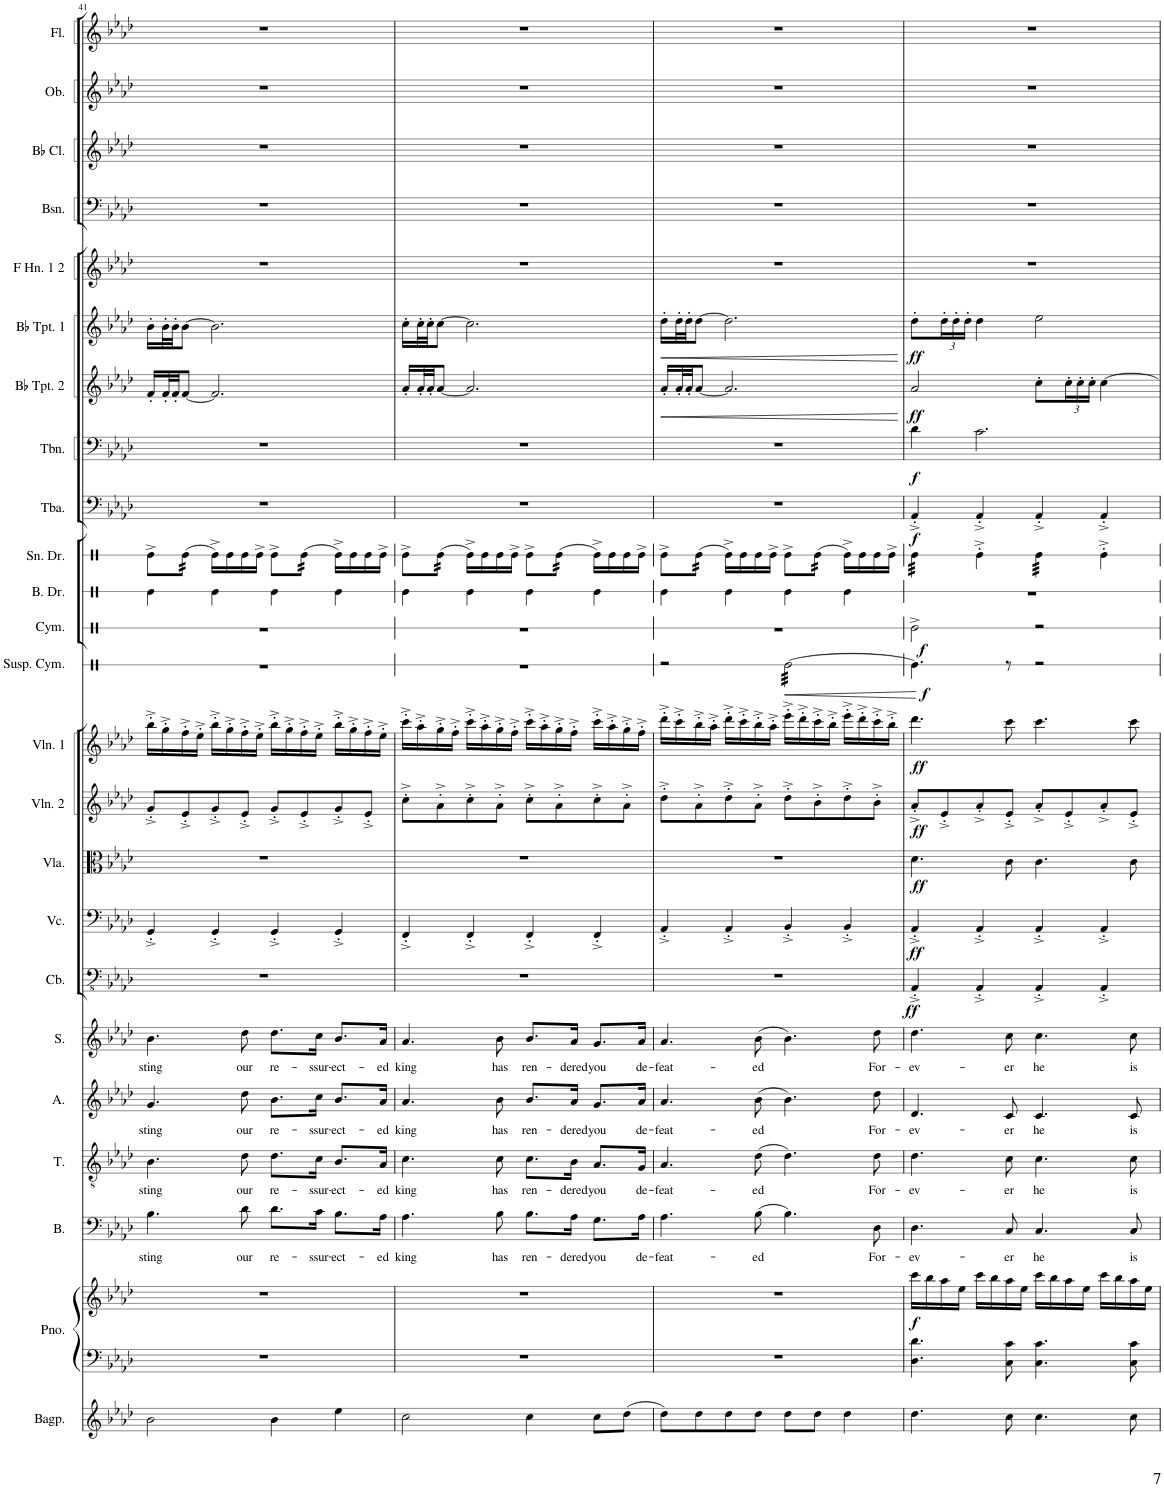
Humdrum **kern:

**kern	**kern	**kern	**dynam	**kern	**text	**kern	**text	**kern	**text	**kern	**text	**kern	**dynam	**kern	**dynam	**kern	**dynam	**kern	**dynam	**kern	**dynam	**kern	**dynam	**kern	**dynam	**kern	**kern	**kern	**dynam	**kern	**dynam	**kern	**dynam	**kern	**dynam	**kern	**kern	**kern	**kern	**kern
*part24	*part23	*part23	*part23	*part22	*part22	*part21	*part21	*part20	*part20	*part19	*part19	*part18	*part18	*part17	*part17	*part16	*part16	*part15	*part15	*part14	*part14	*part13	*part13	*part12	*part12	*part11	*part10	*part9	*part9	*part8	*part8	*part7	*part7	*part6	*part6	*part5	*part4	*part3	*part2	*part1
*staff25	*staff24	*staff23	*staff23/24	*staff22	*staff22	*staff21	*staff21	*staff20	*staff20	*staff19	*staff19	*staff18	*staff18	*staff17	*staff17	*staff16	*staff16	*staff15	*staff15	*staff14	*staff14	*staff13	*staff13	*staff12	*staff12	*staff11	*staff10	*staff9	*staff9	*staff8	*staff8	*staff7	*staff7	*staff6	*staff6	*staff5	*staff4	*staff3	*staff2	*staff1
*I"Bagpipe	*I"Piano	*	*	*I"Bass	*	*I"Tenor	*	*I"Alto	*	*I"Soprano	*	*I"Contrabass	*	*I"Violoncello	*	*I"Viola	*	*I"Violin 2	*	*I"Violin 1	*	*I"Suspended Cymbal	*	*I"Cymbal	*	*I"Bass Drum	*I"Snare Drum	*I"Tuba	*	*I"Trombone	*	*I"Bb Trumpet 2	*	*I"Bb Trumpet 1	*	*I"F Horn 1 &amp; 2	*I"Bassoon	*I"Bb Clarinet	*I"Oboe	*I"Flute
*I'Bagp.	*I'Pno.	*	*	*I'B.	*	*I'T.	*	*I'A.	*	*I'S.	*	*I'Cb.	*	*I'Vc.	*	*I'Vla.	*	*I'Vln. 2	*	*I'Vln. 1	*	*I'Susp. Cym.	*	*I'Cym.	*	*I'B. Dr.	*I'Sn. Dr.	*I'Tba.	*	*I'Tbn.	*	*I'Bb Tpt. 2	*	*I'Bb Tpt. 1	*	*I'F Hn. 1 2	*I'Bsn.	*I'Bb Cl.	*I'Ob.	*I'Fl.
!!LO:PB:g=z
*clefG2	*clefF4	*clefG2	*	*clefF4	*	*clefGv2	*	*clefG2	*	*clefG2	*	*clefFv4	*	*clefF4	*	*clefC3	*	*clefG2	*	*clefG2	*	*clefX	*	*clefX	*	*clefX	*clefX	*clefF4	*	*clefF4	*	*clefG2	*	*clefG2	*	*clefG2	*clefF4	*clefG2	*clefG2	*clefG2
*	*	*	*	*	*	*	*	*	*	*	*	*ITrd7c12	*	*	*	*	*	*	*	*	*	*	*	*	*	*	*	*	*	*	*	*ITrd1c2	*	*ITrd1c2	*	*ITrd4c7	*	*ITrd1c2	*	*
*k[b-e-a-d-]	*k[b-e-a-d-]	*k[b-e-a-d-]	*	*k[b-e-a-d-]	*	*k[b-e-a-d-]	*	*k[b-e-a-d-]	*	*k[b-e-a-d-]	*	*k[b-e-a-d-]	*	*k[b-e-a-d-]	*	*k[b-e-a-d-]	*	*k[b-e-a-d-]	*	*k[b-e-a-d-]	*	*k[]	*	*k[]	*	*k[]	*k[]	*k[b-e-a-d-]	*	*k[b-e-a-d-]	*	*k[b-e-a-d-]	*	*k[b-e-a-d-]	*	*k[b-e-a-d-]	*k[b-e-a-d-]	*k[b-e-a-d-]	*k[b-e-a-d-]	*k[b-e-a-d-]
*M4/4	*M4/4	*M4/4	*	*M4/4	*	*M4/4	*	*M4/4	*	*M4/4	*	*M4/4	*	*M4/4	*	*M4/4	*	*M4/4	*	*M4/4	*	*M4/4	*	*M4/4	*	*M4/4	*M4/4	*M4/4	*	*M4/4	*	*M4/4	*	*M4/4	*	*M4/4	*M4/4	*M4/4	*M4/4	*M4/4
=41	=41	=41	=41	=41	=41	=41	=41	=41	=41	=41	=41	=41	=41	=41	=41	=41	=41	=41	=41	=41	=41	=41	=41	=41	=41	=41	=41	=41	=41	=41	=41	=41	=41	=41	=41	=41	=41	=41	=41	=41
!	!	!	!	!	!LO:LY:b	!	!LO:LY:b	!	!LO:LY:b	!	!LO:LY:b	!	!	!	!	!	!	!	!	!	!	!	!	!	!	!	!	!	!	!	!	!	!	!	!	!	!	!	!	!
2b-\	1r	1r	.	4.B-\	sting	4.B-\	sting	4.g/	sting	4.b-\	sting	1r	.	4GG'^/	.	1r	.	8g'^/L	.	16bb-'^\LL	.	1r	.	1r	.	4Re\	8Re^\L	1r	.	1r	.	16f'/LL	.	16b-'\LL	.	1r	1r	1r	1r	1r
.	.	.	.	.	.	.	.	.	.	.	.	.	.	.	.	.	.	.	.	16gg'^\	.	.	.	.	.	.	.	.	.	.	.	32f'/L	.	32b-'\L	.	.	.	.	.	.
.	.	.	.	.	.	.	.	.	.	.	.	.	.	.	.	.	.	.	.	.	.	.	.	.	.	.	.	.	.	.	.	32f'/JJ	.	32b-'\JJ	.	.	.	.	.	.
*	*	*	*	*	*	*	*	*	*	*	*	*	*	*	*	*	*	*	*	*	*	*	*	*	*	*	*tremolo	*	*	*	*	*	*	*	*	*	*	*	*	*
.	.	.	.	.	.	.	.	.	.	.	.	.	.	.	.	.	.	8e-'^/	.	16ff'^\	.	.	.	.	.	.	(32Re\	.	.	.	.	[8f/J	.	[8b-\J	.	.	.	.	.	.
.	.	.	.	.	.	.	.	.	.	.	.	.	.	.	.	.	.	.	.	.	.	.	.	.	.	.	(32Re\	.	.	.	.	.	.	.	.	.	.	.	.	.
.	.	.	.	.	.	.	.	.	.	.	.	.	.	.	.	.	.	.	.	16ee-'^\JJ	.	.	.	.	.	.	(32Re\	.	.	.	.	.	.	.	.	.	.	.	.	.
.	.	.	.	.	.	.	.	.	.	.	.	.	.	.	.	.	.	.	.	.	.	.	.	.	.	.	(32Re\JJJ	.	.	.	.	.	.	.	.	.	.	.	.	.
*	*	*	*	*	*	*	*	*	*	*	*	*	*	*	*	*	*	*	*	*	*	*	*	*	*	*	*Xtremolo	*	*	*	*	*	*	*	*	*	*	*	*	*
.	.	.	.	.	.	.	.	.	.	.	.	.	.	4GG'^/	.	.	.	8g'^/	.	16bb-'^\LL	.	.	.	.	.	4Re\	16Re^\LL)	.	.	.	.	2.f/]	.	2.b-\]	.	.	.	.	.	.
.	.	.	.	.	.	.	.	.	.	.	.	.	.	.	.	.	.	.	.	16gg'^\	.	.	.	.	.	.	16Re\	.	.	.	.	.	.	.	.	.	.	.	.	.
!	!	!	!	!	!LO:LY:b	!	!LO:LY:b	!	!LO:LY:b	!	!LO:LY:b	!	!	!	!	!	!	!	!	!	!	!	!	!	!	!	!	!	!	!	!	!	!	!	!	!	!	!	!	!
.	.	.	.	8d-\	our	8d-\	our	8dd-\	our	8dd-\	our	.	.	.	.	.	.	8e-'^/J	.	16ff'^\	.	.	.	.	.	.	16Re\	.	.	.	.	.	.	.	.	.	.	.	.	.
.	.	.	.	.	.	.	.	.	.	.	.	.	.	.	.	.	.	.	.	16ee-'^\JJ	.	.	.	.	.	.	16Re^\JJ	.	.	.	.	.	.	.	.	.	.	.	.	.
!	!	!	!	!	!LO:LY:b	!	!LO:LY:b	!	!LO:LY:b	!	!LO:LY:b	!	!	!	!	!	!	!	!	!	!	!	!	!	!	!	!	!	!	!	!	!	!	!	!	!	!	!	!	!
4b-\	.	.	.	8.d-\L	re-	8.d-\L	re-	8.b-\L	re-	8.dd-\L	re-	.	.	4GG'^/	.	.	.	8g'^/L	.	16bb-'^\LL	.	.	.	.	.	4Re\	8Re^\L	.	.	.	.	.	.	.	.	.	.	.	.	.
.	.	.	.	.	.	.	.	.	.	.	.	.	.	.	.	.	.	.	.	16gg'^\	.	.	.	.	.	.	.	.	.	.	.	.	.	.	.	.	.	.	.	.
*	*	*	*	*	*	*	*	*	*	*	*	*	*	*	*	*	*	*	*	*	*	*	*	*	*	*	*tremolo	*	*	*	*	*	*	*	*	*	*	*	*	*
.	.	.	.	.	.	.	.	.	.	.	.	.	.	.	.	.	.	8e-'^/	.	16ff'^\	.	.	.	.	.	.	(32Re\	.	.	.	.	.	.	.	.	.	.	.	.	.
.	.	.	.	.	.	.	.	.	.	.	.	.	.	.	.	.	.	.	.	.	.	.	.	.	.	.	(32Re\	.	.	.	.	.	.	.	.	.	.	.	.	.
!	!	!	!	!	!LO:LY:b	!	!LO:LY:b	!	!LO:LY:b	!	!LO:LY:b	!	!	!	!	!	!	!	!	!	!	!	!	!	!	!	!	!	!	!	!	!	!	!	!	!	!	!	!	!
.	.	.	.	16c\Jk	-ssur-	16c\Jk	-ssur-	16cc\Jk	-ssur-	16cc\Jk	-ssur-	.	.	.	.	.	.	.	.	16ee-'^\JJ	.	.	.	.	.	.	(32Re\	.	.	.	.	.	.	.	.	.	.	.	.	.
.	.	.	.	.	.	.	.	.	.	.	.	.	.	.	.	.	.	.	.	.	.	.	.	.	.	.	(32Re\JJJ	.	.	.	.	.	.	.	.	.	.	.	.	.
*	*	*	*	*	*	*	*	*	*	*	*	*	*	*	*	*	*	*	*	*	*	*	*	*	*	*	*Xtremolo	*	*	*	*	*	*	*	*	*	*	*	*	*
!	!	!	!	!	!LO:LY:b	!	!LO:LY:b	!	!LO:LY:b	!	!LO:LY:b	!	!	!	!	!	!	!	!	!	!	!	!	!	!	!	!	!	!	!	!	!	!	!	!	!	!	!	!	!
4ee-\	.	.	.	8.B-\L	-ect-	8.B-/L	-ect-	8.b-/L	-ect-	8.b-/L	-ect-	.	.	4GG'^/	.	.	.	8g'^/	.	16bb-'^\LL	.	.	.	.	.	4Re\	16Re^\LL)	.	.	.	.	.	.	.	.	.	.	.	.	.
.	.	.	.	.	.	.	.	.	.	.	.	.	.	.	.	.	.	.	.	16gg'^\	.	.	.	.	.	.	16Re\	.	.	.	.	.	.	.	.	.	.	.	.	.
.	.	.	.	.	.	.	.	.	.	.	.	.	.	.	.	.	.	8e-'^/J	.	16ff'^\	.	.	.	.	.	.	16Re\	.	.	.	.	.	.	.	.	.	.	.	.	.
!	!	!	!	!	!LO:LY:b	!	!LO:LY:b	!	!LO:LY:b	!	!LO:LY:b	!	!	!	!	!	!	!	!	!	!	!	!	!	!	!	!	!	!	!	!	!	!	!	!	!	!	!	!	!
.	.	.	.	16A-\Jk	-ed	16A-/Jk	-ed	16a-/Jk	-ed	16a-/Jk	-ed	.	.	.	.	.	.	.	.	16ee-'^\JJ	.	.	.	.	.	.	16Re^\JJ	.	.	.	.	.	.	.	.	.	.	.	.	.
=42	=42	=42	=42	=42	=42	=42	=42	=42	=42	=42	=42	=42	=42	=42	=42	=42	=42	=42	=42	=42	=42	=42	=42	=42	=42	=42	=42	=42	=42	=42	=42	=42	=42	=42	=42	=42	=42	=42	=42	=42
!	!	!	!	!	!LO:LY:b	!	!LO:LY:b	!	!LO:LY:b	!	!LO:LY:b	!	!	!	!	!	!	!	!	!	!	!	!	!	!	!	!	!	!	!	!	!	!	!	!	!	!	!	!	!
2cc\	1r	1r	.	4.A-\	king	4.c\	king	4.a-/	king	4.a-/	king	1r	.	4FF'^/	.	1r	.	8cc'^\L	.	16ccc'^\LL	.	1r	.	1r	.	4Re\	8Re^\L	1r	.	1r	.	16a-'/LL	.	16cc'\LL	.	1r	1r	1r	1r	1r
.	.	.	.	.	.	.	.	.	.	.	.	.	.	.	.	.	.	.	.	16aa-'^\	.	.	.	.	.	.	.	.	.	.	.	32a-'/L	.	32cc'\L	.	.	.	.	.	.
.	.	.	.	.	.	.	.	.	.	.	.	.	.	.	.	.	.	.	.	.	.	.	.	.	.	.	.	.	.	.	.	32a-'/JJ	.	32cc'\JJ	.	.	.	.	.	.
*	*	*	*	*	*	*	*	*	*	*	*	*	*	*	*	*	*	*	*	*	*	*	*	*	*	*	*tremolo	*	*	*	*	*	*	*	*	*	*	*	*	*
.	.	.	.	.	.	.	.	.	.	.	.	.	.	.	.	.	.	8a-'^\	.	16gg'^\	.	.	.	.	.	.	(32Re\	.	.	.	.	[8a-/J	.	[8cc\J	.	.	.	.	.	.
.	.	.	.	.	.	.	.	.	.	.	.	.	.	.	.	.	.	.	.	.	.	.	.	.	.	.	(32Re\	.	.	.	.	.	.	.	.	.	.	.	.	.
.	.	.	.	.	.	.	.	.	.	.	.	.	.	.	.	.	.	.	.	16ff'^\JJ	.	.	.	.	.	.	(32Re\	.	.	.	.	.	.	.	.	.	.	.	.	.
.	.	.	.	.	.	.	.	.	.	.	.	.	.	.	.	.	.	.	.	.	.	.	.	.	.	.	(32Re\JJJ	.	.	.	.	.	.	.	.	.	.	.	.	.
*	*	*	*	*	*	*	*	*	*	*	*	*	*	*	*	*	*	*	*	*	*	*	*	*	*	*	*Xtremolo	*	*	*	*	*	*	*	*	*	*	*	*	*
.	.	.	.	.	.	.	.	.	.	.	.	.	.	4FF'^/	.	.	.	8cc'^\	.	16ccc'^\LL	.	.	.	.	.	4Re\	16Re^\LL)	.	.	.	.	2.a-/]	.	2.cc\]	.	.	.	.	.	.
.	.	.	.	.	.	.	.	.	.	.	.	.	.	.	.	.	.	.	.	16aa-'^\	.	.	.	.	.	.	16Re\	.	.	.	.	.	.	.	.	.	.	.	.	.
!	!	!	!	!	!LO:LY:b	!	!LO:LY:b	!	!LO:LY:b	!	!LO:LY:b	!	!	!	!	!	!	!	!	!	!	!	!	!	!	!	!	!	!	!	!	!	!	!	!	!	!	!	!	!
.	.	.	.	8B-\	has	8c\	has	8b-\	has	8b-\	has	.	.	.	.	.	.	8a-'^\J	.	16gg'^\	.	.	.	.	.	.	16Re\	.	.	.	.	.	.	.	.	.	.	.	.	.
.	.	.	.	.	.	.	.	.	.	.	.	.	.	.	.	.	.	.	.	16ff'^\JJ	.	.	.	.	.	.	16Re^\JJ	.	.	.	.	.	.	.	.	.	.	.	.	.
!	!	!	!	!	!LO:LY:b	!	!LO:LY:b	!	!LO:LY:b	!	!LO:LY:b	!	!	!	!	!	!	!	!	!	!	!	!	!	!	!	!	!	!	!	!	!	!	!	!	!	!	!	!	!
4cc\	.	.	.	8.B-\L	ren-	8.c\L	ren-	8.b-/L	ren-	8.b-/L	ren-	.	.	4FF'^/	.	.	.	8cc'^\L	.	16ccc'^\LL	.	.	.	.	.	4Re\	8Re^\L	.	.	.	.	.	.	.	.	.	.	.	.	.
.	.	.	.	.	.	.	.	.	.	.	.	.	.	.	.	.	.	.	.	16aa-'^\	.	.	.	.	.	.	.	.	.	.	.	.	.	.	.	.	.	.	.	.
*	*	*	*	*	*	*	*	*	*	*	*	*	*	*	*	*	*	*	*	*	*	*	*	*	*	*	*tremolo	*	*	*	*	*	*	*	*	*	*	*	*	*
.	.	.	.	.	.	.	.	.	.	.	.	.	.	.	.	.	.	8a-'^\	.	16gg'^\	.	.	.	.	.	.	(32Re\	.	.	.	.	.	.	.	.	.	.	.	.	.
.	.	.	.	.	.	.	.	.	.	.	.	.	.	.	.	.	.	.	.	.	.	.	.	.	.	.	(32Re\	.	.	.	.	.	.	.	.	.	.	.	.	.
!	!	!	!	!	!LO:LY:b	!	!LO:LY:b	!	!LO:LY:b	!	!LO:LY:b	!	!	!	!	!	!	!	!	!	!	!	!	!	!	!	!	!	!	!	!	!	!	!	!	!	!	!	!	!
.	.	.	.	16A-\Jk	-dered	16B-\Jk	-dered	16a-/Jk	-dered	16a-/Jk	-dered	.	.	.	.	.	.	.	.	16ff'^\JJ	.	.	.	.	.	.	(32Re\	.	.	.	.	.	.	.	.	.	.	.	.	.
.	.	.	.	.	.	.	.	.	.	.	.	.	.	.	.	.	.	.	.	.	.	.	.	.	.	.	(32Re\JJJ	.	.	.	.	.	.	.	.	.	.	.	.	.
*	*	*	*	*	*	*	*	*	*	*	*	*	*	*	*	*	*	*	*	*	*	*	*	*	*	*	*Xtremolo	*	*	*	*	*	*	*	*	*	*	*	*	*
!	!	!	!	!	!LO:LY:b	!	!LO:LY:b	!	!LO:LY:b	!	!LO:LY:b	!	!	!	!	!	!	!	!	!	!	!	!	!	!	!	!	!	!	!	!	!	!	!	!	!	!	!	!	!
8cc\L	.	.	.	8.G\L	you	8.A-/L	you	8.g/L	you	8.g/L	you	.	.	4FF'^/	.	.	.	8cc'^\	.	16ccc'^\LL	.	.	.	.	.	4Re\	16Re^\LL)	.	.	.	.	.	.	.	.	.	.	.	.	.
.	.	.	.	.	.	.	.	.	.	.	.	.	.	.	.	.	.	.	.	16aa-'^\	.	.	.	.	.	.	16Re\	.	.	.	.	.	.	.	.	.	.	.	.	.
(8dd-\J	.	.	.	.	.	.	.	.	.	.	.	.	.	.	.	.	.	8a-'^\J	.	16gg'^\	.	.	.	.	.	.	16Re\	.	.	.	.	.	.	.	.	.	.	.	.	.
!	!	!	!	!	!LO:LY:b	!	!LO:LY:b	!	!LO:LY:b	!	!LO:LY:b	!	!	!	!	!	!	!	!	!	!	!	!	!	!	!	!	!	!	!	!	!	!	!	!	!	!	!	!	!
.	.	.	.	16A-\Jk	de-	16G/Jk	de-	16a-/Jk	de-	16a-/Jk	de-	.	.	.	.	.	.	.	.	16ff'^\JJ	.	.	.	.	.	.	16Re^\JJ	.	.	.	.	.	.	.	.	.	.	.	.	.
=43	=43	=43	=43	=43	=43	=43	=43	=43	=43	=43	=43	=43	=43	=43	=43	=43	=43	=43	=43	=43	=43	=43	=43	=43	=43	=43	=43	=43	=43	=43	=43	=43	=43	=43	=43	=43	=43	=43	=43	=43
!	!	!	!	!	!LO:LY:b	!	!LO:LY:b	!	!LO:LY:b	!	!LO:LY:b	!	!	!	!	!	!	!	!	!	!	!	!	!	!	!	!	!	!	!	!	!	!LO:HP:b	!	!LO:HP:b	!	!	!	!	!
8dd-\L)	1r	1r	.	4.A-\	-feat-	4.A-/	-feat-	4.a-/	-feat-	4.a-/	-feat-	1r	.	4AA-'^/	.	1r	.	8dd-'^\L	.	16ddd-'^\LL	.	2r	.	1r	.	4Re\	8Re^\L	1r	.	1r	.	16a-'/LL	<	16dd-'\LL	<	1r	1r	1r	1r	1r
.	.	.	.	.	.	.	.	.	.	.	.	.	.	.	.	.	.	.	.	16ccc'^\	.	.	.	.	.	.	.	.	.	.	.	32a-'/L	.	32dd-'\L	.	.	.	.	.	.
.	.	.	.	.	.	.	.	.	.	.	.	.	.	.	.	.	.	.	.	.	.	.	.	.	.	.	.	.	.	.	.	32a-'/JJ	.	32dd-'\JJ	.	.	.	.	.	.
*	*	*	*	*	*	*	*	*	*	*	*	*	*	*	*	*	*	*	*	*	*	*	*	*	*	*	*tremolo	*	*	*	*	*	*	*	*	*	*	*	*	*
8dd-\	.	.	.	.	.	.	.	.	.	.	.	.	.	.	.	.	.	8a-'^\	.	16bb-'^\	.	.	.	.	.	.	(32Re\	.	.	.	.	[8a-/J	.	[8dd-\J	.	.	.	.	.	.
.	.	.	.	.	.	.	.	.	.	.	.	.	.	.	.	.	.	.	.	.	.	.	.	.	.	.	(32Re\	.	.	.	.	.	.	.	.	.	.	.	.	.
.	.	.	.	.	.	.	.	.	.	.	.	.	.	.	.	.	.	.	.	16aa-'^\JJ	.	.	.	.	.	.	(32Re\	.	.	.	.	.	.	.	.	.	.	.	.	.
.	.	.	.	.	.	.	.	.	.	.	.	.	.	.	.	.	.	.	.	.	.	.	.	.	.	.	(32Re\JJJ	.	.	.	.	.	.	.	.	.	.	.	.	.
*	*	*	*	*	*	*	*	*	*	*	*	*	*	*	*	*	*	*	*	*	*	*	*	*	*	*	*Xtremolo	*	*	*	*	*	*	*	*	*	*	*	*	*
8dd-\	.	.	.	.	.	.	.	.	.	.	.	.	.	4AA-'^/	.	.	.	8dd-'^\	.	16ddd-'^\LL	.	.	.	.	.	4Re\	16Re^\LL)	.	.	.	.	2.a-/]	.	2.dd-\]	.	.	.	.	.	.
.	.	.	.	.	.	.	.	.	.	.	.	.	.	.	.	.	.	.	.	16ccc'^\	.	.	.	.	.	.	16Re\	.	.	.	.	.	.	.	.	.	.	.	.	.
!	!	!	!	!	!LO:LY:b	!	!LO:LY:b	!	!LO:LY:b	!	!LO:LY:b	!	!	!	!	!	!	!	!	!	!	!	!	!	!	!	!	!	!	!	!	!	!	!	!	!	!	!	!	!
8dd-\J	.	.	.	(8B-\	-ed	(8d-\	-ed	(8b-\	-ed	(8b-\	-ed	.	.	.	.	.	.	8a-'^\J	.	16bb-'^\	.	.	.	.	.	.	16Re\	.	.	.	.	.	.	.	.	.	.	.	.	.
.	.	.	.	.	.	.	.	.	.	.	.	.	.	.	.	.	.	.	.	16aa-'^\JJ	.	.	.	.	.	.	16Re^\JJ	.	.	.	.	.	.	.	.	.	.	.	.	.
!	!	!	!	!	!	!	!	!	!	!	!	!	!	!	!	!	!	!	!	!	!	!	!LO:HP:b	!	!	!	!	!	!	!	!	!	!	!	!	!	!	!	!	!
*	*	*	*	*	*	*	*	*	*	*	*	*	*	*	*	*	*	*	*	*	*	*tremolo	*	*	*	*	*	*	*	*	*	*	*	*	*	*	*	*	*	*
8dd-\L	.	.	.	4.B-\)	.	4.d-\)	.	4.b-\)	.	4.b-\)	.	.	.	4BB-'^/	.	.	.	8dd-'^\L	.	16eee-'^\LL	.	[32Re\LLL	<	.	.	4Re\	8Re^\L	.	.	.	.	.	.	.	.	.	.	.	.	.
.	.	.	.	.	.	.	.	.	.	.	.	.	.	.	.	.	.	.	.	.	.	32Re\	.	.	.	.	.	.	.	.	.	.	.	.	.	.	.	.	.	.
.	.	.	.	.	.	.	.	.	.	.	.	.	.	.	.	.	.	.	.	16ddd-'^\	.	32Re\	.	.	.	.	.	.	.	.	.	.	.	.	.	.	.	.	.	.
.	.	.	.	.	.	.	.	.	.	.	.	.	.	.	.	.	.	.	.	.	.	32Re\	.	.	.	.	.	.	.	.	.	.	.	.	.	.	.	.	.	.
*	*	*	*	*	*	*	*	*	*	*	*	*	*	*	*	*	*	*	*	*	*	*	*	*	*	*	*tremolo	*	*	*	*	*	*	*	*	*	*	*	*	*
8dd-\J	.	.	.	.	.	.	.	.	.	.	.	.	.	.	.	.	.	8b-'^\	.	16ccc'^\	.	32Re\	.	.	.	.	(32Re\	.	.	.	.	.	.	.	.	.	.	.	.	.
.	.	.	.	.	.	.	.	.	.	.	.	.	.	.	.	.	.	.	.	.	.	32Re\	.	.	.	.	(32Re\	.	.	.	.	.	.	.	.	.	.	.	.	.
.	.	.	.	.	.	.	.	.	.	.	.	.	.	.	.	.	.	.	.	16bb-'^\JJ	.	32Re\	.	.	.	.	(32Re\	.	.	.	.	.	.	.	.	.	.	.	.	.
.	.	.	.	.	.	.	.	.	.	.	.	.	.	.	.	.	.	.	.	.	.	32Re\	.	.	.	.	(32Re\JJJ	.	.	.	.	.	.	.	.	.	.	.	.	.
*	*	*	*	*	*	*	*	*	*	*	*	*	*	*	*	*	*	*	*	*	*	*	*	*	*	*	*Xtremolo	*	*	*	*	*	*	*	*	*	*	*	*	*
4dd-\	.	.	.	.	.	.	.	.	.	.	.	.	.	4BB-'^/	.	.	.	8dd-'^\	.	16eee-'^\LL	.	32Re\	.	.	.	4Re\	16Re^\LL)	.	.	.	.	.	.	.	.	.	.	.	.	.
.	.	.	.	.	.	.	.	.	.	.	.	.	.	.	.	.	.	.	.	.	.	32Re\	.	.	.	.	.	.	.	.	.	.	.	.	.	.	.	.	.	.
.	.	.	.	.	.	.	.	.	.	.	.	.	.	.	.	.	.	.	.	16ddd-'^\	.	32Re\	.	.	.	.	16Re\	.	.	.	.	.	.	.	.	.	.	.	.	.
.	.	.	.	.	.	.	.	.	.	.	.	.	.	.	.	.	.	.	.	.	.	32Re\	.	.	.	.	.	.	.	.	.	.	.	.	.	.	.	.	.	.
!	!	!	!	!	!LO:LY:b	!	!LO:LY:b	!	!LO:LY:b	!	!LO:LY:b	!	!	!	!	!	!	!	!	!	!	!	!	!	!	!	!	!	!	!	!	!	!	!	!	!	!	!	!	!
.	.	.	.	8D-\	For-	8d-\	For-	8dd-\	For-	8dd-\	For-	.	.	.	.	.	.	8b-'^\J	.	16ccc'^\	.	32Re\	.	.	.	.	16Re\	.	.	.	.	.	.	.	.	.	.	.	.	.
.	.	.	.	.	.	.	.	.	.	.	.	.	.	.	.	.	.	.	.	.	.	32Re\	.	.	.	.	.	.	.	.	.	.	.	.	.	.	.	.	.	.
.	.	.	.	.	.	.	.	.	.	.	.	.	.	.	.	.	.	.	.	16bb-'^\JJ	.	32Re\	.	.	.	.	16Re^\JJ	.	.	.	.	.	.	.	.	.	.	.	.	.
.	.	.	.	.	.	.	.	.	.	.	.	.	.	.	.	.	.	.	.	.	.	32Re\JJJ	.	.	.	.	.	.	.	.	.	.	.	.	.	.	.	.	.	.
*	*	*	*	*	*	*	*	*	*	*	*	*	*	*	*	*	*	*	*	*	*	*Xtremolo	*	*	*	*	*	*	*	*	*	*	*	*	*	*	*	*	*	*
.	.	.	.	.	.	.	.	.	.	.	.	.	.	.	.	.	.	.	.	.	.	.	[	.	.	.	.	.	.	.	.	.	[	.	[	.	.	.	.	.
=44	=44	=44	=44	=44	=44	=44	=44	=44	=44	=44	=44	=44	=44	=44	=44	=44	=44	=44	=44	=44	=44	=44	=44	=44	=44	=44	=44	=44	=44	=44	=44	=44	=44	=44	=44	=44	=44	=44	=44	=44
!	!	!	!LO:DY:b	!	!LO:LY:b	!	!LO:LY:b	!	!LO:LY:b	!	!LO:LY:b	!	!LO:DY:b	!	!LO:DY:b	!	!LO:DY:b	!	!LO:DY:b	!	!LO:DY:b	!	!LO:DY:b	!	!LO:DY:b	!	!	!	!LO:DY:b	!	!LO:DY:b	!	!LO:DY:b	!	!LO:DY:b	!	!	!	!	!
*	*	*	*	*	*	*	*	*	*	*	*	*	*	*	*	*	*	*	*	*	*	*	*	*	*	*	*tremolo	*	*	*	*	*	*	*	*	*	*	*	*	*
4.dd-\	4.D-\ 4.d-\	16ccc\LL	f	4.D-\	-ev-	4.d-\	-ev-	4.d-/	-ev-	4.dd-\	-ev-	4AAA-'^/	ff	4AA-'^/	ff	4.d-\	ff	8a-'^/L	ff	4.ddd-\	ff	4.Re\]	f	2Re^\	f	1r	32Re\LLL	4AA-'^/	f	4d-\	f	2a-/	ff	8dd-'\L	ff	1r	1r	1r	1r	1r
.	.	.	.	.	.	.	.	.	.	.	.	.	.	.	.	.	.	.	.	.	.	.	.	.	.	.	32Re\	.	.	.	.	.	.	.	.	.	.	.	.	.
.	.	16bb-\	.	.	.	.	.	.	.	.	.	.	.	.	.	.	.	.	.	.	.	.	.	.	.	.	32Re\	.	.	.	.	.	.	.	.	.	.	.	.	.
.	.	.	.	.	.	.	.	.	.	.	.	.	.	.	.	.	.	.	.	.	.	.	.	.	.	.	32Re\	.	.	.	.	.	.	.	.	.	.	.	.	.
*	*	*	*	*	*	*	*	*	*	*	*	*	*	*	*	*	*	*	*	*	*	*	*	*	*	*	*	*	*	*	*	*	*	*Xbrackettup	*	*	*	*	*	*
.	.	16aa-\	.	.	.	.	.	.	.	.	.	.	.	.	.	.	.	8e-'^/	.	.	.	.	.	.	.	.	32Re\	.	.	.	.	.	.	24dd-'\L	.	.	.	.	.	.
.	.	.	.	.	.	.	.	.	.	.	.	.	.	.	.	.	.	.	.	.	.	.	.	.	.	.	32Re\	.	.	.	.	.	.	.	.	.	.	.	.	.
.	.	.	.	.	.	.	.	.	.	.	.	.	.	.	.	.	.	.	.	.	.	.	.	.	.	.	.	.	.	.	.	.	.	24dd-'\	.	.	.	.	.	.
.	.	16ee-\JJ	.	.	.	.	.	.	.	.	.	.	.	.	.	.	.	.	.	.	.	.	.	.	.	.	32Re\	.	.	.	.	.	.	.	.	.	.	.	.	.
.	.	.	.	.	.	.	.	.	.	.	.	.	.	.	.	.	.	.	.	.	.	.	.	.	.	.	.	.	.	.	.	.	.	24dd-'\JJ	.	.	.	.	.	.
.	.	.	.	.	.	.	.	.	.	.	.	.	.	.	.	.	.	.	.	.	.	.	.	.	.	.	32Re\JJJ	.	.	.	.	.	.	.	.	.	.	.	.	.
*	*	*	*	*	*	*	*	*	*	*	*	*	*	*	*	*	*	*	*	*	*	*	*	*	*	*	*Xtremolo	*	*	*	*	*	*	*	*	*	*	*	*	*
.	.	16ccc\LL	.	.	.	.	.	.	.	.	.	4AAA-'^/	.	4AA-'^/	.	.	.	8a-'^/	.	.	.	.	.	.	.	.	4Re'^\	4AA-'^/	.	2.c\	.	.	.	4dd-\	.	.	.	.	.	.
.	.	16bb-\	.	.	.	.	.	.	.	.	.	.	.	.	.	.	.	.	.	.	.	.	.	.	.	.	.	.	.	.	.	.	.	.	.	.	.	.	.	.
!	!	!	!	!	!LO:LY:b	!	!LO:LY:b	!	!LO:LY:b	!	!LO:LY:b	!	!	!	!	!	!	!	!	!	!	!	!	!	!	!	!	!	!	!	!	!	!	!	!	!	!	!	!	!
8cc\	8C\ 8c\	16aa-\	.	8C/	-er	8c\	-er	8c/	-er	8cc\	-er	.	.	.	.	8c\	.	8e-'^/J	.	8ccc\	.	8r	.	.	.	.	.	.	.	.	.	.	.	.	.	.	.	.	.	.
.	.	16ee-\JJ	.	.	.	.	.	.	.	.	.	.	.	.	.	.	.	.	.	.	.	.	.	.	.	.	.	.	.	.	.	.	.	.	.	.	.	.	.	.
!	!	!	!	!	!LO:LY:b	!	!LO:LY:b	!	!LO:LY:b	!	!LO:LY:b	!	!	!	!	!	!	!	!	!	!	!	!	!	!	!	!	!	!	!	!	!	!	!	!	!	!	!	!	!
*	*	*	*	*	*	*	*	*	*	*	*	*	*	*	*	*	*	*	*	*	*	*	*	*	*	*	*tremolo	*	*	*	*	*	*	*	*	*	*	*	*	*
4.cc\	4.C\ 4.c\	16ccc\LL	.	4.C/	he	4.c\	he	4.c/	he	4.cc\	he	4AAA-'^/	.	4AA-'^/	.	4.c\	.	8a-'^/L	.	4.ccc\	.	2r	.	2r	.	.	32Re\LLL	4AA-'^/	.	.	.	8cc'\L	.	2ee-\	.	.	.	.	.	.
.	.	.	.	.	.	.	.	.	.	.	.	.	.	.	.	.	.	.	.	.	.	.	.	.	.	.	32Re\	.	.	.	.	.	.	.	.	.	.	.	.	.
.	.	16bb-\	.	.	.	.	.	.	.	.	.	.	.	.	.	.	.	.	.	.	.	.	.	.	.	.	32Re\	.	.	.	.	.	.	.	.	.	.	.	.	.
.	.	.	.	.	.	.	.	.	.	.	.	.	.	.	.	.	.	.	.	.	.	.	.	.	.	.	32Re\	.	.	.	.	.	.	.	.	.	.	.	.	.
*	*	*	*	*	*	*	*	*	*	*	*	*	*	*	*	*	*	*	*	*	*	*	*	*	*	*	*	*	*	*	*	*Xbrackettup	*	*	*	*	*	*	*	*
.	.	16aa-\	.	.	.	.	.	.	.	.	.	.	.	.	.	.	.	8e-'^/	.	.	.	.	.	.	.	.	32Re\	.	.	.	.	24cc'\L	.	.	.	.	.	.	.	.
.	.	.	.	.	.	.	.	.	.	.	.	.	.	.	.	.	.	.	.	.	.	.	.	.	.	.	32Re\	.	.	.	.	.	.	.	.	.	.	.	.	.
.	.	.	.	.	.	.	.	.	.	.	.	.	.	.	.	.	.	.	.	.	.	.	.	.	.	.	.	.	.	.	.	24cc'\	.	.	.	.	.	.	.	.
.	.	16ee-\JJ	.	.	.	.	.	.	.	.	.	.	.	.	.	.	.	.	.	.	.	.	.	.	.	.	32Re\	.	.	.	.	.	.	.	.	.	.	.	.	.
.	.	.	.	.	.	.	.	.	.	.	.	.	.	.	.	.	.	.	.	.	.	.	.	.	.	.	.	.	.	.	.	24cc'\JJ	.	.	.	.	.	.	.	.
.	.	.	.	.	.	.	.	.	.	.	.	.	.	.	.	.	.	.	.	.	.	.	.	.	.	.	32Re\JJJ	.	.	.	.	.	.	.	.	.	.	.	.	.
*	*	*	*	*	*	*	*	*	*	*	*	*	*	*	*	*	*	*	*	*	*	*	*	*	*	*	*Xtremolo	*	*	*	*	*	*	*	*	*	*	*	*	*
.	.	16ccc\LL	.	.	.	.	.	.	.	.	.	4AAA-'^/	.	4AA-'^/	.	.	.	8a-'^/	.	.	.	.	.	.	.	.	4Re'^\	4AA-'^/	.	.	.	[4cc\	.	.	.	.	.	.	.	.
.	.	16bb-\	.	.	.	.	.	.	.	.	.	.	.	.	.	.	.	.	.	.	.	.	.	.	.	.	.	.	.	.	.	.	.	.	.	.	.	.	.	.
!	!	!	!	!	!LO:LY:b	!	!LO:LY:b	!	!LO:LY:b	!	!LO:LY:b	!	!	!	!	!	!	!	!	!	!	!	!	!	!	!	!	!	!	!	!	!	!	!	!	!	!	!	!	!
8cc\	8C\ 8c\	16aa-\	.	8C/	is	8c\	is	8c/	is	8cc\	is	.	.	.	.	8c\	.	8e-'^/J	.	8ccc\	.	.	.	.	.	.	.	.	.	.	.	.	.	.	.	.	.	.	.	.
.	.	16ee-\JJ	.	.	.	.	.	.	.	.	.	.	.	.	.	.	.	.	.	.	.	.	.	.	.	.	.	.	.	.	.	.	.	.	.	.	.	.	.	.
=	=	=	=	=	=	=	=	=	=	=	=	=	=	=	=	=	=	=	=	=	=	=	=	=	=	=	=	=	=	=	=	=	=	=	=	=	=	=	=	=
*-	*-	*-	*-	*-	*-	*-	*-	*-	*-	*-	*-	*-	*-	*-	*-	*-	*-	*-	*-	*-	*-	*-	*-	*-	*-	*-	*-	*-	*-	*-	*-	*-	*-	*-	*-	*-	*-	*-	*-	*-
